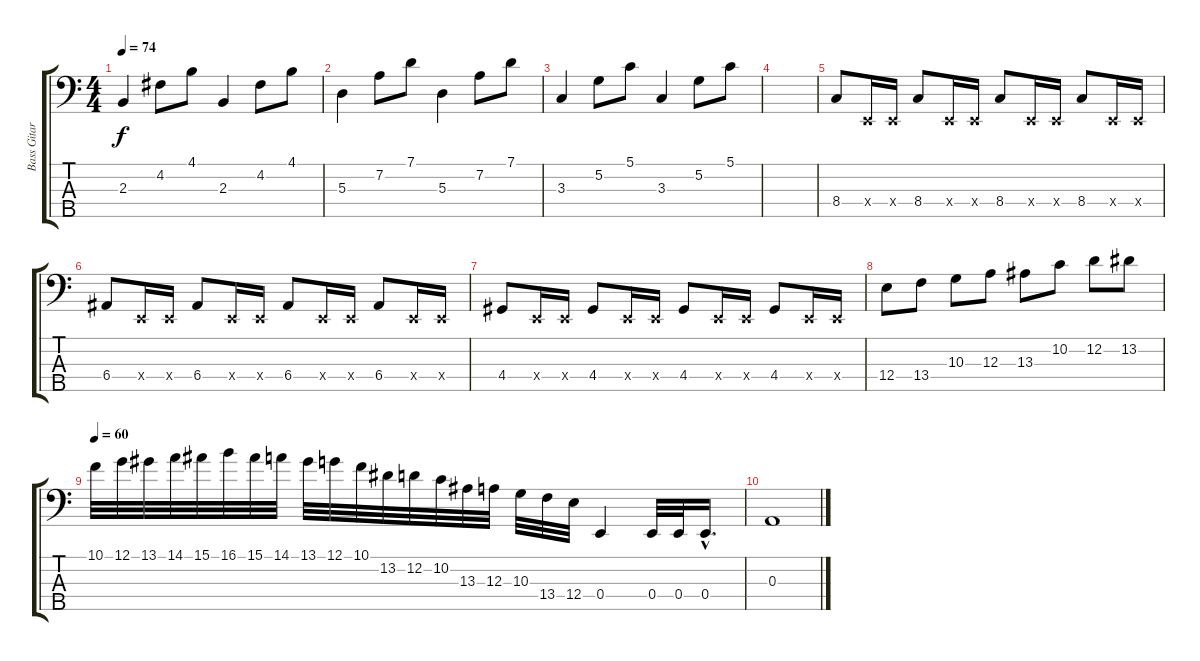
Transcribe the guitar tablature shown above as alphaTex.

\track ("Bass Gitar" "Bass Gitar") {instrument electricbassfinger}
\staff {score tabs}
\tuning (G2 D2 A1 E1 B0) {hide}
\ts (4 4)
\tempo 74
\clef f4
\ks c
2.3.4{dy f} 4.2.8 4.1.8 2.3.4 4.2.8 4.1.8 |
5.3.4 7.2.8 7.1.8 5.3.4 7.2.8 7.1.8 |
3.3.4 5.2.8 5.1.8 3.3.4 5.2.8 5.1.8 |
|
8.4.8 0.4{x}.16 0.4{x}.16 8.4.8 0.4{x}.16 0.4{x}.16 8.4.8 0.4{x}.16 0.4{x}.16 8.4.8 0.4{x}.16 0.4{x}.16 |
6.4.8 0.4{x}.16 0.4{x}.16 6.4.8 0.4{x}.16 0.4{x}.16 6.4.8 0.4{x}.16 0.4{x}.16 6.4.8 0.4{x}.16 0.4{x}.16 |
4.4.8 0.4{x}.16 0.4{x}.16 4.4.8 0.4{x}.16 0.4{x}.16 4.4.8 0.4{x}.16 0.4{x}.16 4.4.8 0.4{x}.16 0.4{x}.16 |
12.4.8 13.4.8 10.3.8 12.3.8 13.3.8 10.2.8 12.2.8 13.2.8 |
\tempo 60
10.1.32 12.1.32 13.1.32 14.1.32 15.1.32 16.1.32 15.1.32 14.1.32 13.1.32 12.1.32 10.1.32 13.2.32 12.2.32 10.2.32 13.3.32 12.3.32 10.3.32 13.4.32 12.4.32 0.4.4 0.4.32 0.4.32 0.4{hac}.16{d} |
0.3.1
